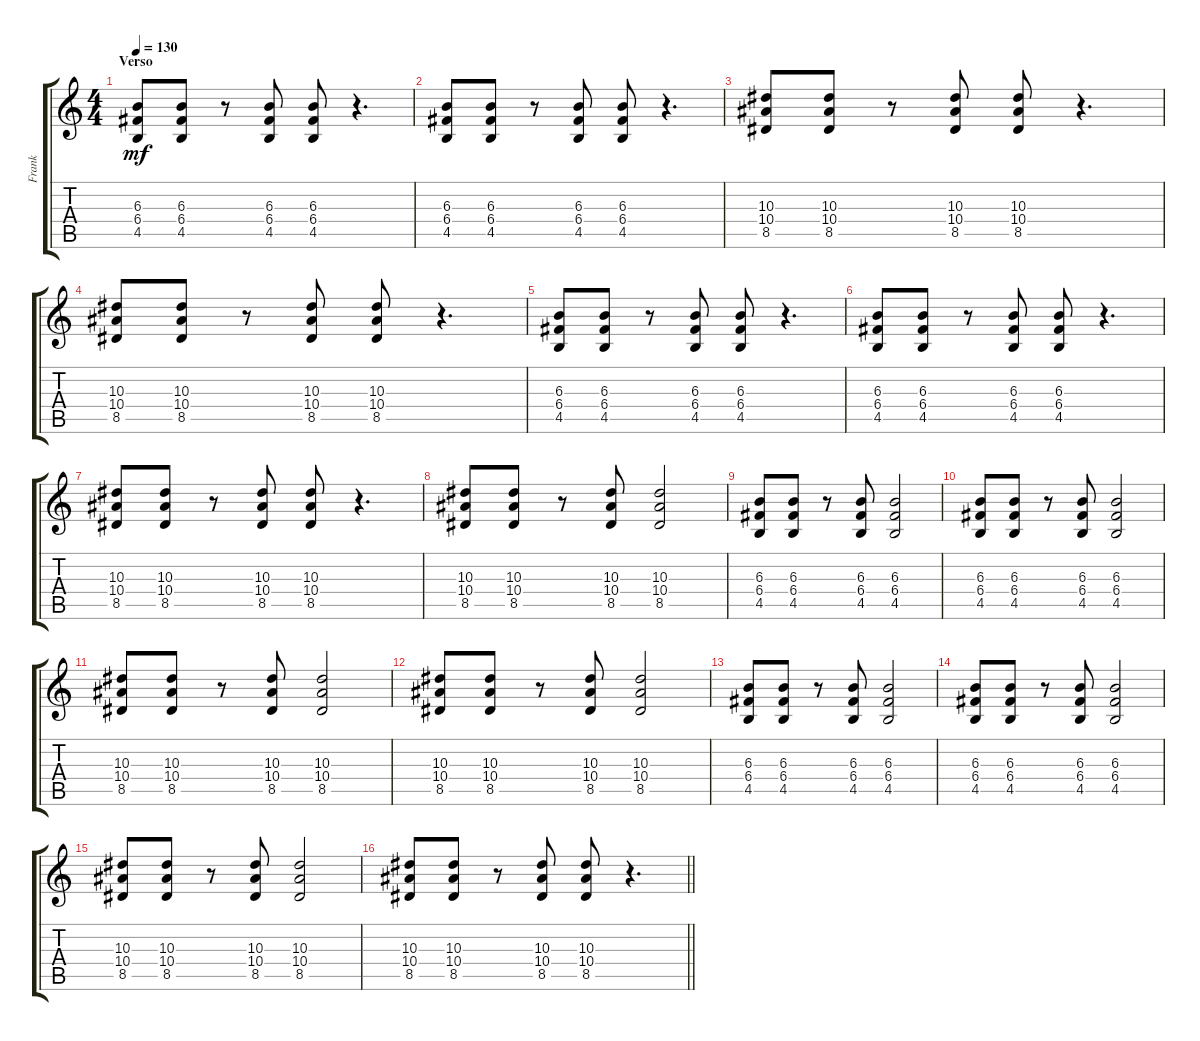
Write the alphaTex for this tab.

\track ("Frank" "Frank") {instrument distortionguitar}
\staff {score tabs}
\tuning (D4 A3 F3 C3 G2 D2) {hide}
\ts (4 4)
\section ("" "Verso")
\tempo 130
\clef g2
\ks c
(6.3 6.4 4.5).8{dy mf} (6.3 6.4 4.5).8 r.8 (6.3 6.4 4.5).8 (6.3 6.4 4.5).8 r.4{d} |
(6.3 6.4 4.5).8 (6.3 6.4 4.5).8 r.8 (6.3 6.4 4.5).8 (6.3 6.4 4.5).8 r.4{d} |
(10.3 10.4 8.5).8 (10.3 10.4 8.5).8 r.8 (10.3 10.4 8.5).8 (10.3 10.4 8.5).8 r.4{d} |
(10.3 10.4 8.5).8 (10.3 10.4 8.5).8 r.8 (10.3 10.4 8.5).8 (10.3 10.4 8.5).8 r.4{d} |
(6.3 6.4 4.5).8 (6.3 6.4 4.5).8 r.8 (6.3 6.4 4.5).8 (6.3 6.4 4.5).8 r.4{d} |
(6.3 6.4 4.5).8 (6.3 6.4 4.5).8 r.8 (6.3 6.4 4.5).8 (6.3 6.4 4.5).8 r.4{d} |
(10.3 10.4 8.5).8 (10.3 10.4 8.5).8 r.8 (10.3 10.4 8.5).8 (10.3 10.4 8.5).8 r.4{d} |
(10.3 10.4 8.5).8 (10.3 10.4 8.5).8 r.8 (10.3 10.4 8.5).8 (10.3 10.4 8.5).2 |
(6.3 6.4 4.5).8 (6.3 6.4 4.5).8 r.8 (6.3 6.4 4.5).8 (6.3 6.4 4.5).2 |
(6.3 6.4 4.5).8 (6.3 6.4 4.5).8 r.8 (6.3 6.4 4.5).8 (6.3 6.4 4.5).2 |
(10.3 10.4 8.5).8 (10.3 10.4 8.5).8 r.8 (10.3 10.4 8.5).8 (10.3 10.4 8.5).2 |
(10.3 10.4 8.5).8 (10.3 10.4 8.5).8 r.8 (10.3 10.4 8.5).8 (10.3 10.4 8.5).2 |
(6.3 6.4 4.5).8 (6.3 6.4 4.5).8 r.8 (6.3 6.4 4.5).8 (6.3 6.4 4.5).2 |
(6.3 6.4 4.5).8 (6.3 6.4 4.5).8 r.8 (6.3 6.4 4.5).8 (6.3 6.4 4.5).2 |
(10.3 10.4 8.5).8 (10.3 10.4 8.5).8 r.8 (10.3 10.4 8.5).8 (10.3 10.4 8.5).2 |
\barLineRight lightlight
(10.3 10.4 8.5).8 (10.3 10.4 8.5).8 r.8 (10.3 10.4 8.5).8 (10.3 10.4 8.5).8 r.4{d}
